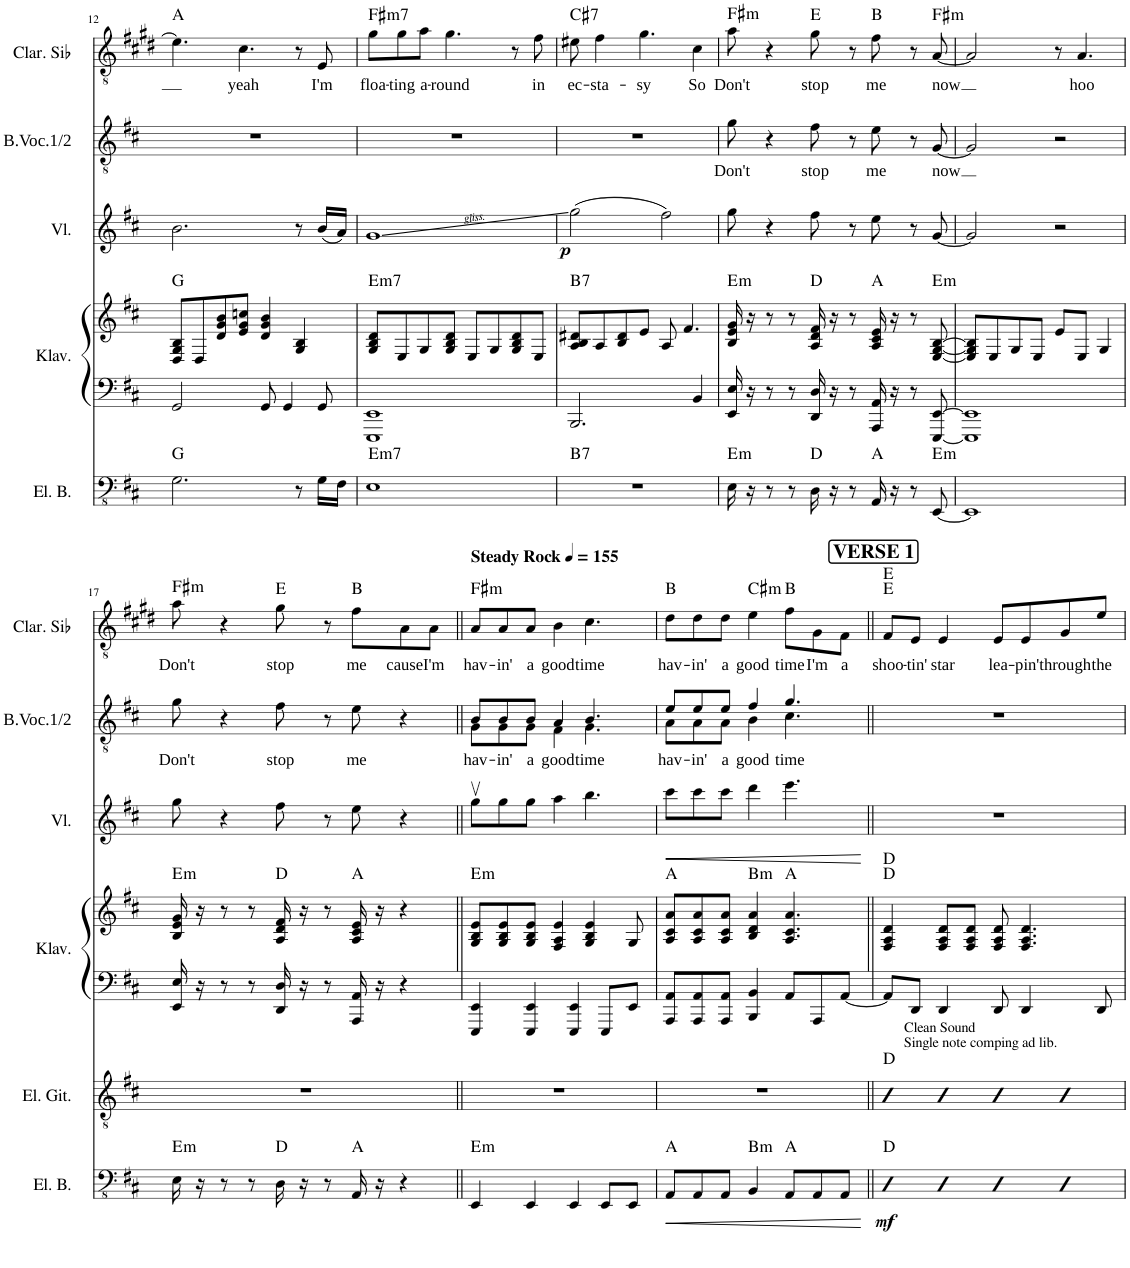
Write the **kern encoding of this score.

**kern	**dynam	**harte	**kern	**harte	**kern	**kern	**harte	**kern	**dynam	**kern	**text	**kern	**text	**harte
*part6	*part6	*part6	*part5	*part5	*part4	*part4	*part4	*part3	*part3	*part2	*part2	*part1	*part1	*part1
*staff7	*staff7	*	*staff6	*	*staff5	*staff4	*	*staff3	*staff3	*staff2	*staff2	*staff1	*staff1	*
*I"Elektrischer Bass	*	*	*I"Elektrische Gitarre	*	*I"Klavier	*	*	*I"Violine	*	*I"Backing Vocals 1/2	*	*I"Clarinette en Sib	*	*
*I'El. B.	*	*	*I'El. Git.	*	*I'Klav.	*	*	*I'Vl.	*	*I'B.Voc.1/2	*	*I'Clar. Sib	*	*
!!LO:PB:g=z
*clefFv4	*	*	*clefGv2	*	*clefF4	*clefG2	*	*clefG2	*	*clefGv2	*	*clefGv2	*	*
*	*	*	*	*	*	*	*	*	*	*	*	*Trd1c2	*	*
*k[f#c#]	*	*	*k[f#c#]	*	*k[f#c#]	*k[f#c#]	*	*k[f#c#]	*	*k[f#c#]	*	*k[f#c#g#d#]	*	*
*M4/4	*	*	*M4/4	*	*M4/4	*M4/4	*	*M4/4	*	*M4/4	*	*M4/4	*	*
=12	=12	=12	=12	=12	=12	=12	=12	=12	=12	=12	=12	=12	=12	=12
2.GG\	.	G:maj	1r	.	2GG/	8D/ 8G/ 8B/L	G:maj	2.b\	.	1r	.	4.e\]	.	A:maj
.	.	.	.	.	.	8D/	.	.	.	.	.	.	.	.
.	.	.	.	.	.	8d/ 8g/ 8b/	.	.	.	.	.	.	.	.
!	!	!	!	!	!	!	!	!	!	!	!	!	!LO:LY:b	!
.	.	.	.	.	.	8e/ 8g/ 8ccn/J	.	.	.	.	.	4.c#\	yeah	.
.	.	.	.	.	8GG/	4d/ 4g/ 4b/	.	.	.	.	.	.	.	.
.	.	.	.	.	4GG/	.	.	.	.	.	.	.	.	.
8r	.	.	.	.	.	4G/ 4B/	.	8r	.	.	.	8r	.	.
!	!	!	!	!	!	!	!	!	!	!	!	!	!LO:LY:b	!
16GG\LL	.	.	.	.	8GG/	.	.	(16b/LL	.	.	.	8E/	I'm	.
16FF#\JJ	.	.	.	.	.	.	.	16a/JJ)	.	.	.	.	.	.
=13	=13	=13	=13	=13	=13	=13	=13	=13	=13	=13	=13	=13	=13	=13
!	!	!LO:H:kt=m7	!	!	!	!	!LO:H:kt=m7	!	!	!	!	!	!LO:LY:b	!LO:H:kt=m7
1EE	.	E:min7	1r	.	1EEE 1EE	8G/ 8B/ 8d/L	E:min7	1g	.	1r	.	8g#\L	floa-	F#:min7
!	!	!	!	!	!	!	!	!	!	!	!	!	!LO:LY:b	!
.	.	.	.	.	.	8E/	.	.	.	.	.	8g#\	-ting	.
!	!	!	!	!	!	!	!	!	!	!	!	!	!LO:LY:b	!
.	.	.	.	.	.	8G/	.	.	.	.	.	8a\J	a-	.
!	!	!	!	!	!	!	!	!	!	!	!	!	!LO:LY:b	!
.	.	.	.	.	.	8G/ 8B/ 8d/J	.	.	.	.	.	4.g#\	-round	.
.	.	.	.	.	.	8E/L	.	.	.	.	.	.	.	.
.	.	.	.	.	.	8G/	.	.	.	.	.	.	.	.
.	.	.	.	.	.	8G/ 8B/ 8d/	.	.	.	.	.	8r	.	.
!	!	!	!	!	!	!	!	!	!	!	!	!	!LO:LY:b	!
.	.	.	.	.	.	8E/J	.	.	.	.	.	8f#\	in	.
=14	=14	=14	=14	=14	=14	=14	=14	=14	=14	=14	=14	=14	=14	=14
!	!	!LO:H:kt=7	!	!	!	!	!LO:H:kt=7	!	!LO:DY:b	!	!	!	!LO:LY:b	!LO:H:kt=7
1r	.	B:7	1r	.	2.BBB/	8A/ 8B/ 8d#X/L	B:7	(2gg\	p	1r	.	8e#X\	ec-	C#:7
!	!	!	!	!	!	!	!	!	!	!	!	!	!LO:LY:b	!
.	.	.	.	.	.	8A/	.	.	.	.	.	4f#\	-sta-	.
.	.	.	.	.	.	8B/ 8d#/	.	.	.	.	.	.	.	.
!	!	!	!	!	!	!	!	!	!	!	!	!	!LO:LY:b	!
.	.	.	.	.	.	8e/J	.	.	.	.	.	4.g#\	-sy	.
.	.	.	.	.	.	8A/	.	2ff#\)	.	.	.	.	.	.
.	.	.	.	.	.	4.f#/	.	.	.	.	.	.	.	.
!	!	!	!	!	!	!	!	!	!	!	!	!	!LO:LY:b	!
.	.	.	.	.	4BB/	.	.	.	.	.	.	4c#\	So	.
=15	=15	=15	=15	=15	=15	=15	=15	=15	=15	=15	=15	=15	=15	=15
!	!	!LO:H:kt=m	!	!	!	!	!LO:H:kt=m	!	!	!	!LO:LY:b	!	!LO:LY:b	!LO:H:kt=m
16EE\	.	E:min	1r	.	16EE/ 16E/	16B/ 16e/ 16g/	E:min	8gg\	.	8g\	Don't	8a\	Don't	F#:min
16r	.	.	.	.	16r	16r	.	.	.	.	.	.	.	.
8r	.	.	.	.	8r	8r	.	4r	.	4r	.	4r	.	.
8r	.	.	.	.	8r	8r	.	.	.	.	.	.	.	.
!	!	!	!	!	!	!	!	!	!	!	!LO:LY:b	!	!LO:LY:b	!
16DD\	.	D:maj	.	.	16DD/ 16D/	16A/ 16d/ 16f#/	D:maj	8ff#\	.	8f#\	stop	8g#\	stop	E:maj
16r	.	.	.	.	16r	16r	.	.	.	.	.	.	.	.
8r	.	.	.	.	8r	8r	.	8r	.	8r	.	8r	.	.
!	!	!	!	!	!	!	!	!	!	!	!LO:LY:b	!	!LO:LY:b	!
16AAA/	.	A:maj	.	.	16AAA/ 16AA/	16A/ 16c#/ 16e/	A:maj	8ee\	.	8e\	me	8f#\	me	B:maj
16r	.	.	.	.	16r	16r	.	.	.	.	.	.	.	.
8r	.	.	.	.	8r	8r	.	8r	.	8r	.	8r	.	.
!	!	!LO:H:kt=m	!	!	!	!	!LO:H:kt=m	!	!	!	!LO:LY:b	!	!LO:LY:b	!LO:H:kt=m
[8EEE/	.	E:min	.	.	[8EEE/ [8EE/	[8E/ [8G/ [8B/	E:min	[8g/	.	[8G/	now	[8A/	now	F#:min
=16	=16	=16	=16	=16	=16	=16	=16	=16	=16	=16	=16	=16	=16	=16
1EEE]	.	.	1r	.	1EEE] 1EE]	8E/] 8G/] 8B/]L	.	2g/]	.	2G/]	.	2A/]	.	.
.	.	.	.	.	.	8E/	.	.	.	.	.	.	.	.
.	.	.	.	.	.	8G/	.	.	.	.	.	.	.	.
.	.	.	.	.	.	8E/J	.	.	.	.	.	.	.	.
.	.	.	.	.	.	8e/L	.	2r	.	2r	.	8r	.	.
!	!	!	!	!	!	!	!	!	!	!	!	!	!LO:LY:b	!
.	.	.	.	.	.	8E/J	.	.	.	.	.	4.A/	hoo	.
.	.	.	.	.	.	4G/	.	.	.	.	.	.	.	.
!!LO:LB:g=z
=17	=17	=17	=17	=17	=17	=17	=17	=17	=17	=17	=17	=17	=17	=17
!	!	!LO:H:kt=m	!	!	!	!	!LO:H:kt=m	!	!	!	!LO:LY:b	!	!LO:LY:b	!LO:H:kt=m
16EE\	.	E:min	1r	.	16EE/ 16E/	16B/ 16e/ 16g/	E:min	8gg\	.	8g\	Don't	8a\	Don't	F#:min
16r	.	.	.	.	16r	16r	.	.	.	.	.	.	.	.
8r	.	.	.	.	8r	8r	.	4r	.	4r	.	4r	.	.
8r	.	.	.	.	8r	8r	.	.	.	.	.	.	.	.
!	!	!	!	!	!	!	!	!	!	!	!LO:LY:b	!	!LO:LY:b	!
16DD\	.	D:maj	.	.	16DD/ 16D/	16A/ 16d/ 16f#/	D:maj	8ff#\	.	8f#\	stop	8g#\	stop	E:maj
16r	.	.	.	.	16r	16r	.	.	.	.	.	.	.	.
8r	.	.	.	.	8r	8r	.	8r	.	8r	.	8r	.	.
!	!	!	!	!	!	!	!	!	!	!	!LO:LY:b	!	!LO:LY:b	!
16AAA/	.	A:maj	.	.	16AAA/ 16AA/	16A/ 16c#/ 16e/	A:maj	8ee\	.	8e\	me	8f#\L	me	B:maj
16r	.	.	.	.	16r	16r	.	.	.	.	.	.	.	.
!	!	!	!	!	!	!	!	!	!	!	!	!	!LO:LY:b	!
4r	.	.	.	.	4r	4r	.	4r	.	4r	.	8A\	cause	.
!	!	!	!	!	!	!	!	!	!	!	!	!	!LO:LY:b	!
.	.	.	.	.	.	.	.	.	.	.	.	8A\J	I'm	.
=18||	=18||	=18||	=18||	=18||	=18||	=18||	=18||	=18||	=18||	=18||	=18||	=18||	=18||	=18||
*	*	*	*	*	*	*	*	*	*	*	*	*MM155	*	*
!	!	!	!	!	!	!	!	!	!	!	!	!LO:TX:a:B:t=Steady Rock	!	!
!	!	!LO:H:kt=m	!	!	!	!	!LO:H:kt=m	!	!	!	!LO:LY:b	!	!LO:LY:b	!LO:H:kt=m
*	*	*	*	*	*	*	*	*	*	*^	*	*	*	*
4EEE/	.	E:min	1r	.	4EEE/ 4EE/	8G/ 8B/ 8e/L	E:min	8ggv\L	.	8B/L	8G\L	hav-	8A/L	hav-	F#:min
!	!	!	!	!	!	!	!	!	!	!	!	!LO:LY:b	!	!LO:LY:b	!
.	.	.	.	.	.	8G/ 8B/ 8e/	.	8gg\	.	8B/	8G\	-in'	8A/	-in'	.
!	!	!	!	!	!	!	!	!	!	!	!	!LO:LY:b	!	!LO:LY:b	!
4EEE/	.	.	.	.	4EEE/ 4EE/	8G/ 8B/ 8e/J	.	8gg\J	.	8B/J	8G\J	a	8A/J	a	.
!	!	!	!	!	!	!	!	!	!	!	!	!LO:LY:b	!	!LO:LY:b	!
.	.	.	.	.	.	4F#/ 4A/ 4e/	.	4aa\	.	4A/	4F#\	good	4B\	good	.
4EEE/	.	.	.	.	4EEE/ 4EE/	.	.	.	.	.	.	.	.	.	.
!	!	!	!	!	!	!	!	!	!	!	!	!LO:LY:b	!	!LO:LY:b	!
.	.	.	.	.	.	4G/ 4B/ 4e/	.	4.bb\	.	4.B/	4.G\	time	4.c#\	time	.
8EEE/L	.	.	.	.	8EEE/L	.	.	.	.	.	.	.	.	.	.
8EEE/J	.	.	.	.	8EE/J	8G/	.	.	.	.	.	.	.	.	.
=19	=19	=19	=19	=19	=19	=19	=19	=19	=19	=19	=19	=19	=19	=19	=19
!	!LO:HP:b	!	!	!	!	!	!	!	!LO:HP:b	!	!	!LO:LY:b	!	!LO:LY:b	!
8AAA/L	<	A:maj	1r	.	8AAA/ 8AA/L	8A/ 8c#/ 8a/L	A:maj	8ccc#\L	<	8e/L	8A\L	hav-	8d#\L	hav-	B:maj
!	!	!	!	!	!	!	!	!	!	!	!	!LO:LY:b	!	!LO:LY:b	!
8AAA/	.	.	.	.	8AAA/ 8AA/	8A/ 8c#/ 8a/	.	8ccc#\	.	8e/	8A\	-in'	8d#\	-in'	.
!	!	!	!	!	!	!	!	!	!	!	!	!LO:LY:b	!	!LO:LY:b	!
8AAA/J	.	.	.	.	8AAA/ 8AA/J	8A/ 8c#/ 8a/J	.	8ccc#\J	.	8e/J	8A\J	a	8d#\J	a	.
!	!	!LO:H:kt=m	!	!	!	!	!LO:H:kt=m	!	!	!	!	!LO:LY:b	!	!LO:LY:b	!LO:H:kt=m
4BBB/	.	B:min	.	.	4BBB/ 4BB/	4B/ 4d/ 4a/	B:min	4ddd\	.	4f#/	4B\	good	4e\	good	C#:min
!	!	!	!	!	!	!	!	!	!	!	!	!LO:LY:b	!	!LO:LY:b	!
8AAA/L	.	A:maj	.	.	8AA/L	4.A/ 4.c#/ 4.a/	A:maj	4.eee\	.	4.g/	4.c#\	time	8f#\L	time	B:maj
!	!	!	!	!	!	!	!	!	!	!	!	!	!	!LO:LY:b	!
8AAA/	.	.	.	.	8AAA/	.	.	.	.	.	.	.	8G#\	I'm	.
!	!	!	!	!	!	!	!	!	!	!	!	!	!	!LO:LY:b	!
8AAA/J	.	.	.	.	[8AA/J	.	.	.	.	.	.	.	8F#\J	a	.
*	*	*	*	*	*	*	*	*	*	*v	*v	*	*	*	*
.	[	.	.	.	.	.	.	.	[	.	.	.	.	.
!!LO:REH:place=s1:a:B:cj:fs=14:t=VERSE 1
=20||	=20||	=20||	=20||	=20||	=20||	=20||	=20||	=20||	=20||	=20||	=20||	=20||	=20||	=20||
!	!	!	!LO:TX:a:t=Clean Sound	!	!	!	!	!	!	!	!	!	!	!
!	!	!	!LO:TX:a:t=Single note comping ad lib.	!	!	!	!	!	!	!	!	!	!	!
!	!LO:DY:b	!	!	!	!	!	!	!	!	!	!	!	!LO:LY:b	!
4DD	mf	D:maj	4B	D:maj	8AA/L]	4F#/ 4A/ 4d/	D:maj D:maj	1r	.	1r	.	8F#/L	shoo-	E:maj E:maj
!	!	!	!	!	!	!	!	!	!	!	!	!	!LO:LY:b	!
.	.	.	.	.	8DD/J	.	.	.	.	.	.	8E/J	-tin'	.
!	!	!	!	!	!	!	!	!	!	!	!	!	!LO:LY:b	!
4DD	.	.	4B	.	4DD/	8F#/ 8A/ 8d/L	.	.	.	.	.	4E/	star	.
.	.	.	.	.	.	8F#/ 8A/ 8d/J	.	.	.	.	.	.	.	.
!	!	!	!	!	!	!	!	!	!	!	!	!	!LO:LY:b	!
4DD	.	.	4B	.	8DD/	8F#/ 8A/ 8d/	.	.	.	.	.	8E/L	lea-	.
!	!	!	!	!	!	!	!	!	!	!	!	!	!LO:LY:b	!
.	.	.	.	.	4DD/	4.F#/ 4.A/ 4.d/	.	.	.	.	.	8E/	-pin'	.
!	!	!	!	!	!	!	!	!	!	!	!	!	!LO:LY:b	!
4DD	.	.	4B	.	.	.	.	.	.	.	.	8G#/	through	.
!	!	!	!	!	!	!	!	!	!	!	!	!	!LO:LY:b	!
.	.	.	.	.	8DD/	.	.	.	.	.	.	8e/J	the	.
=	=	=	=	=	=	=	=	=	=	=	=	=	=	=
*-	*-	*-	*-	*-	*-	*-	*-	*-	*-	*-	*-	*-	*-	*-
